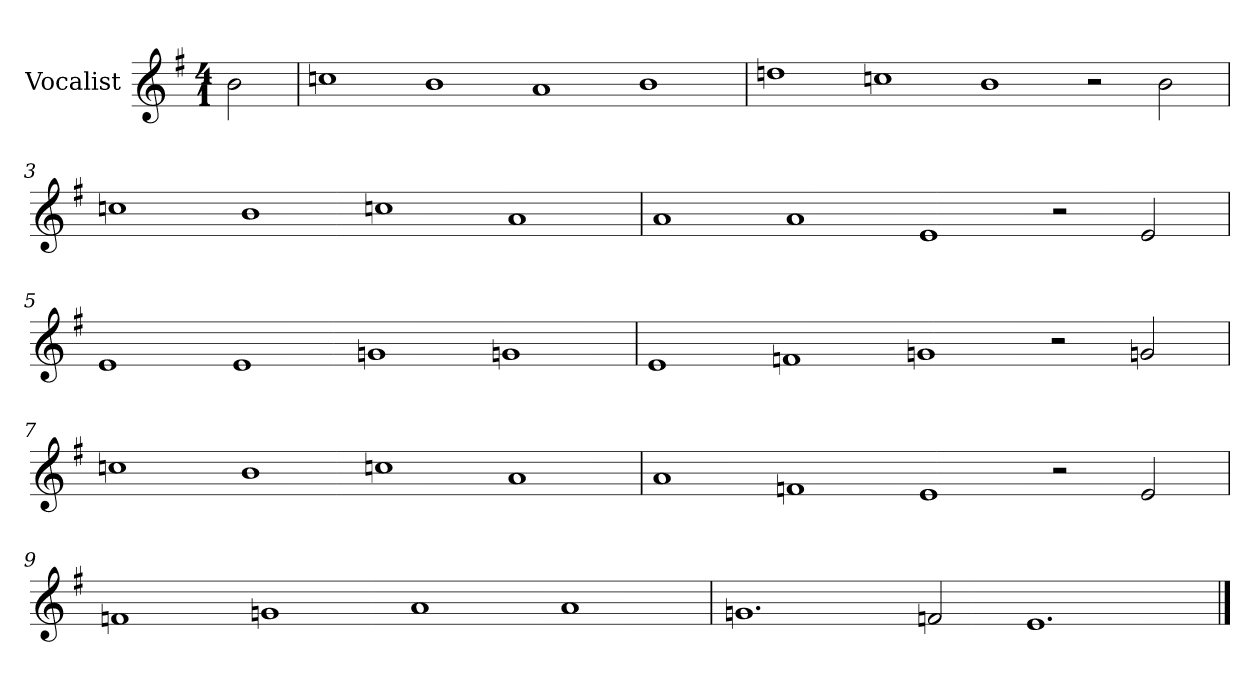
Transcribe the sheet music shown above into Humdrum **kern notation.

**kern
*part1
*staff1
*I"Vocalist
*k[f#]
*e:
*M4/1
=
2b
=1
1ccn
1b
1a
1b
=2
1ddn
1ccn
1b
2r
2b
=3
1ccn
1b
1ccn
1a
=4
1a
1a
1e
2r
2e
=5
1e
1e
1gn
1gn
=6
1e
1fn
1gn
2r
2gn
=7
1ccn
1b
1ccn
1a
=8
1a
1fn
1e
2r
2e
=9
1fn
1gn
1a
1a
=10
1.gn
2fn
1.e
==
*-
